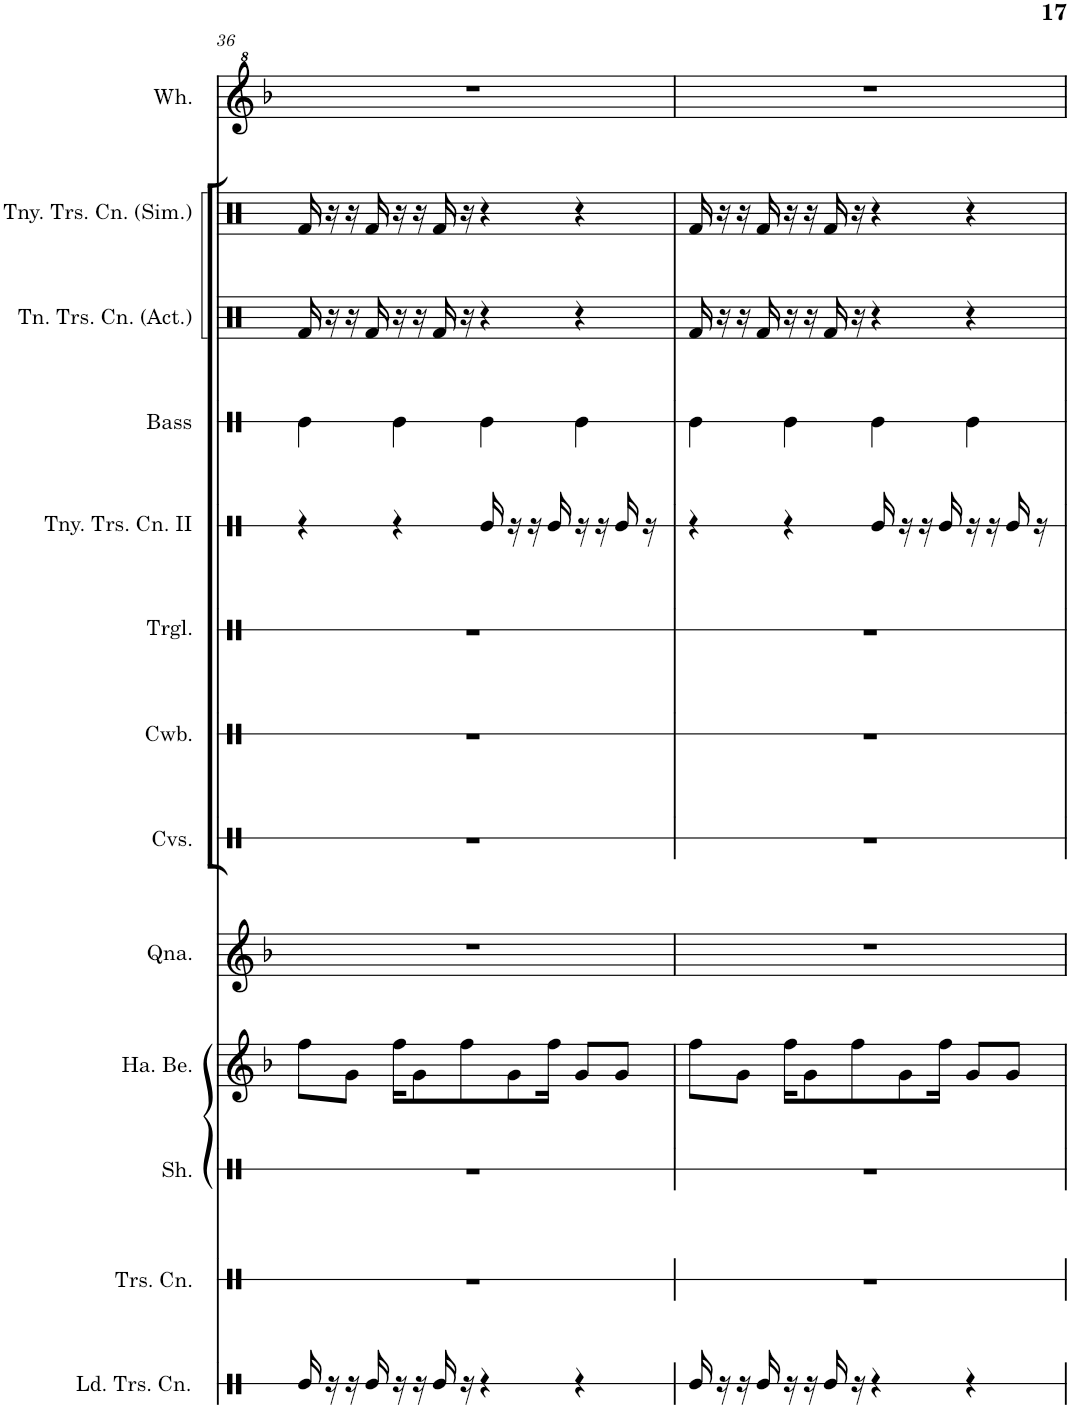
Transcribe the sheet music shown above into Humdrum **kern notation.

**kern	**kern	**kern	**kern	**kern	**kern	**kern	**kern	**kern	**kern	**kern	**kern	**kern
*part13	*part12	*part11	*part10	*part9	*part8	*part7	*part6	*part5	*part4	*part3	*part2	*part1
*staff13	*staff12	*staff11	*staff10	*staff9	*staff8	*staff7	*staff6	*staff5	*staff4	*staff3	*staff2	*staff1
*I"Lidded Trash Can	*I"Trash Can	*I"Shaker	*I"Hand Bells	*I"Quinoa	*I"Claves	*I"Cowbell	*I"Triangle	*I"Tiny Trash Can II	*I"Bass Drum	*I"Tiny Trash Can (Actual)	*I"Tiny Trash Can (Simplified)	*I"Whistle
*I'Ld. Trs. Cn.	*I'Trs. Cn.	*I'Sh.	*I'Ha. Be.	*I'Qna.	*I'Cvs.	*I'Cwb.	*I'Trgl.	*I'Tny. Trs. Cn. II	*I'Bass	*I'Tn. Trs. Cn. (Act.)	*I'Tny. Trs. Cn. (Sim.)	*I'Wh.
!!LO:PB:g=z
*clefX	*clefX	*clefX	*clefG2	*clefG2	*clefX	*clefX	*clefX	*clefX	*clefX	*clefX	*clefX	*clefG^2
*k[]	*k[]	*k[]	*k[b-]	*k[b-]	*k[]	*k[]	*k[]	*k[]	*k[]	*k[]	*k[]	*k[b-]
*M4/4	*M4/4	*M4/4	*M4/4	*M4/4	*M4/4	*M4/4	*M4/4	*M4/4	*M4/4	*M4/4	*M4/4	*M4/4
=36	=36	=36	=36	=36	=36	=36	=36	=36	=36	=36	=36	=36
16Re/	1r	1r	8ff\L	1r	1r	1r	1r	4r	4Re\	16Rf/	16Rf/	1r
16r	.	.	.	.	.	.	.	.	.	16r	16r	.
16r	.	.	8g\J	.	.	.	.	.	.	16r	16r	.
16Re/	.	.	.	.	.	.	.	.	.	16Rf/	16Rf/	.
16r	.	.	16ff\KL	.	.	.	.	4r	4Re\	16r	16r	.
16r	.	.	8g\	.	.	.	.	.	.	16r	16r	.
16Re/	.	.	.	.	.	.	.	.	.	16Rf/	16Rf/	.
16r	.	.	8ff\	.	.	.	.	.	.	16r	16r	.
4r	.	.	.	.	.	.	.	16Re/	4Re\	4r	4r	.
.	.	.	8g\	.	.	.	.	16r	.	.	.	.
.	.	.	.	.	.	.	.	16r	.	.	.	.
.	.	.	16ff\Jk	.	.	.	.	16Re/	.	.	.	.
4r	.	.	8g/L	.	.	.	.	16r	4Re\	4r	4r	.
.	.	.	.	.	.	.	.	16r	.	.	.	.
.	.	.	8g/J	.	.	.	.	16Re/	.	.	.	.
.	.	.	.	.	.	.	.	16r	.	.	.	.
=37	=37	=37	=37	=37	=37	=37	=37	=37	=37	=37	=37	=37
16Re/	1r	1r	8ff\L	1r	1r	1r	1r	4r	4Re\	16Rf/	16Rf/	1r
16r	.	.	.	.	.	.	.	.	.	16r	16r	.
16r	.	.	8g\J	.	.	.	.	.	.	16r	16r	.
16Re/	.	.	.	.	.	.	.	.	.	16Rf/	16Rf/	.
16r	.	.	16ff\KL	.	.	.	.	4r	4Re\	16r	16r	.
16r	.	.	8g\	.	.	.	.	.	.	16r	16r	.
16Re/	.	.	.	.	.	.	.	.	.	16Rf/	16Rf/	.
16r	.	.	8ff\	.	.	.	.	.	.	16r	16r	.
4r	.	.	.	.	.	.	.	16Re/	4Re\	4r	4r	.
.	.	.	8g\	.	.	.	.	16r	.	.	.	.
.	.	.	.	.	.	.	.	16r	.	.	.	.
.	.	.	16ff\Jk	.	.	.	.	16Re/	.	.	.	.
4r	.	.	8g/L	.	.	.	.	16r	4Re\	4r	4r	.
.	.	.	.	.	.	.	.	16r	.	.	.	.
.	.	.	8g/J	.	.	.	.	16Re/	.	.	.	.
.	.	.	.	.	.	.	.	16r	.	.	.	.
=	=	=	=	=	=	=	=	=	=	=	=	=
*-	*-	*-	*-	*-	*-	*-	*-	*-	*-	*-	*-	*-
